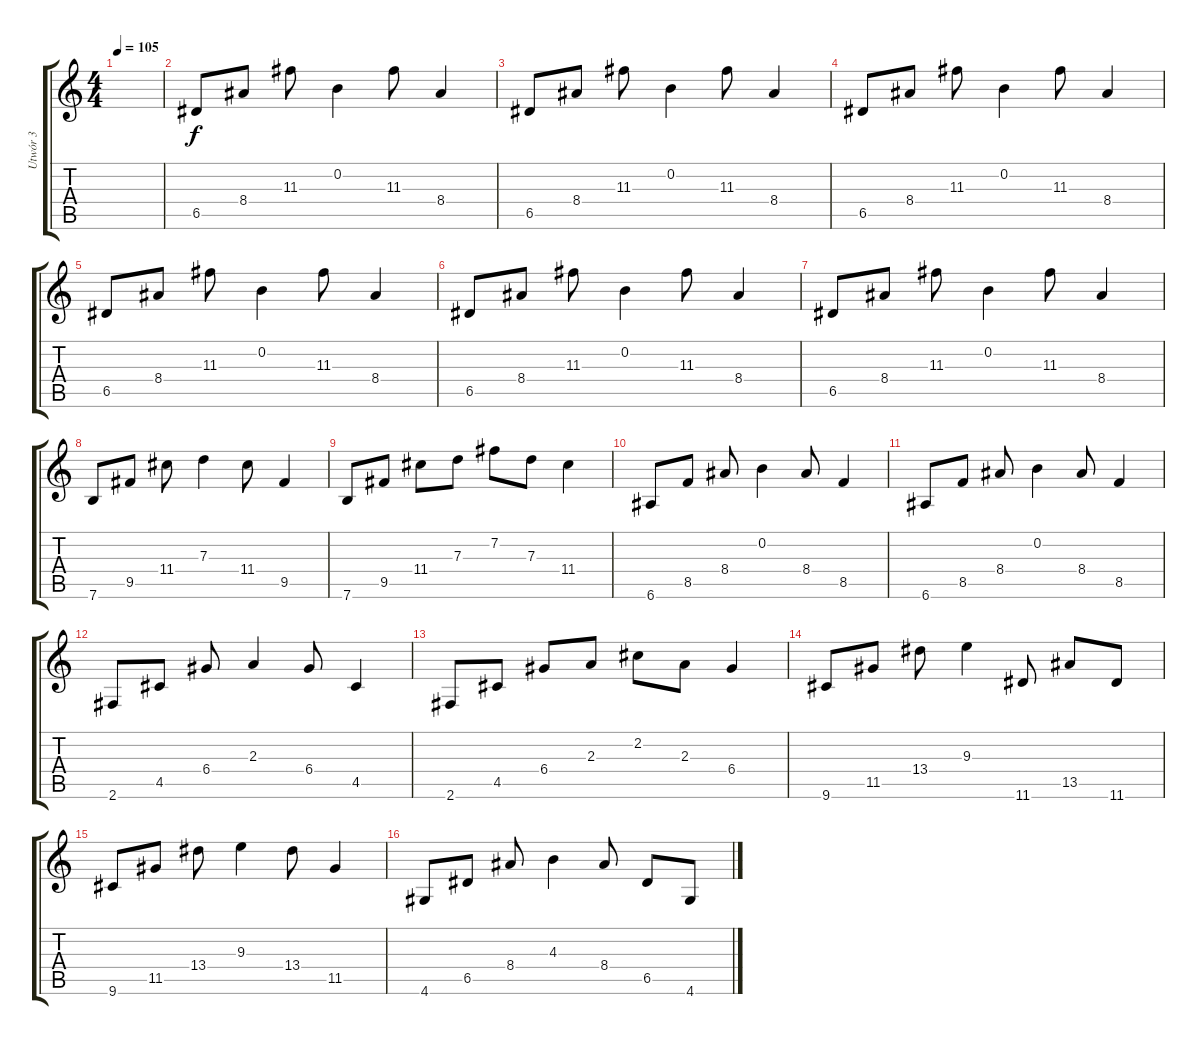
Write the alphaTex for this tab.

\track ("Utwór 3" "Utwór 3") {instrument acousticguitarsteel}
\staff {score tabs}
\tuning (E4 B3 G3 D3 A2 E2) {hide}
\ts (4 4)
\tempo 105
\clef g2
\ks c
|
6.5.8 8.4.8 11.3.8 0.2.4 11.3.8 8.4.4 |
6.5.8 8.4.8 11.3.8 0.2.4 11.3.8 8.4.4 |
6.5.8 8.4.8 11.3.8 0.2.4 11.3.8 8.4.4 |
6.5.8 8.4.8 11.3.8 0.2.4 11.3.8 8.4.4 |
6.5.8 8.4.8 11.3.8 0.2.4 11.3.8 8.4.4 |
6.5.8 8.4.8 11.3.8 0.2.4 11.3.8 8.4.4 |
7.6.8 9.5.8 11.4.8 7.3.4 11.4.8 9.5.4 |
7.6.8 9.5.8 11.4.8 7.3.8 7.2.8 7.3.8 11.4.4 |
6.6.8 8.5.8 8.4.8 0.2.4 8.4.8 8.5.4 |
6.6.8 8.5.8 8.4.8 0.2.4 8.4.8 8.5.4 |
2.6.8 4.5.8 6.4.8 2.3.4 6.4.8 4.5.4 |
2.6.8 4.5.8 6.4.8 2.3.8 2.2.8 2.3.8 6.4.4 |
9.6.8 11.5.8 13.4.8 9.3.4 11.6.8 13.5.8 11.6.8 |
9.6.8 11.5.8 13.4.8 9.3.4 13.4.8 11.5.4 |
4.6.8 6.5.8 8.4.8 4.3.4 8.4.8 6.5.8 4.6.8
